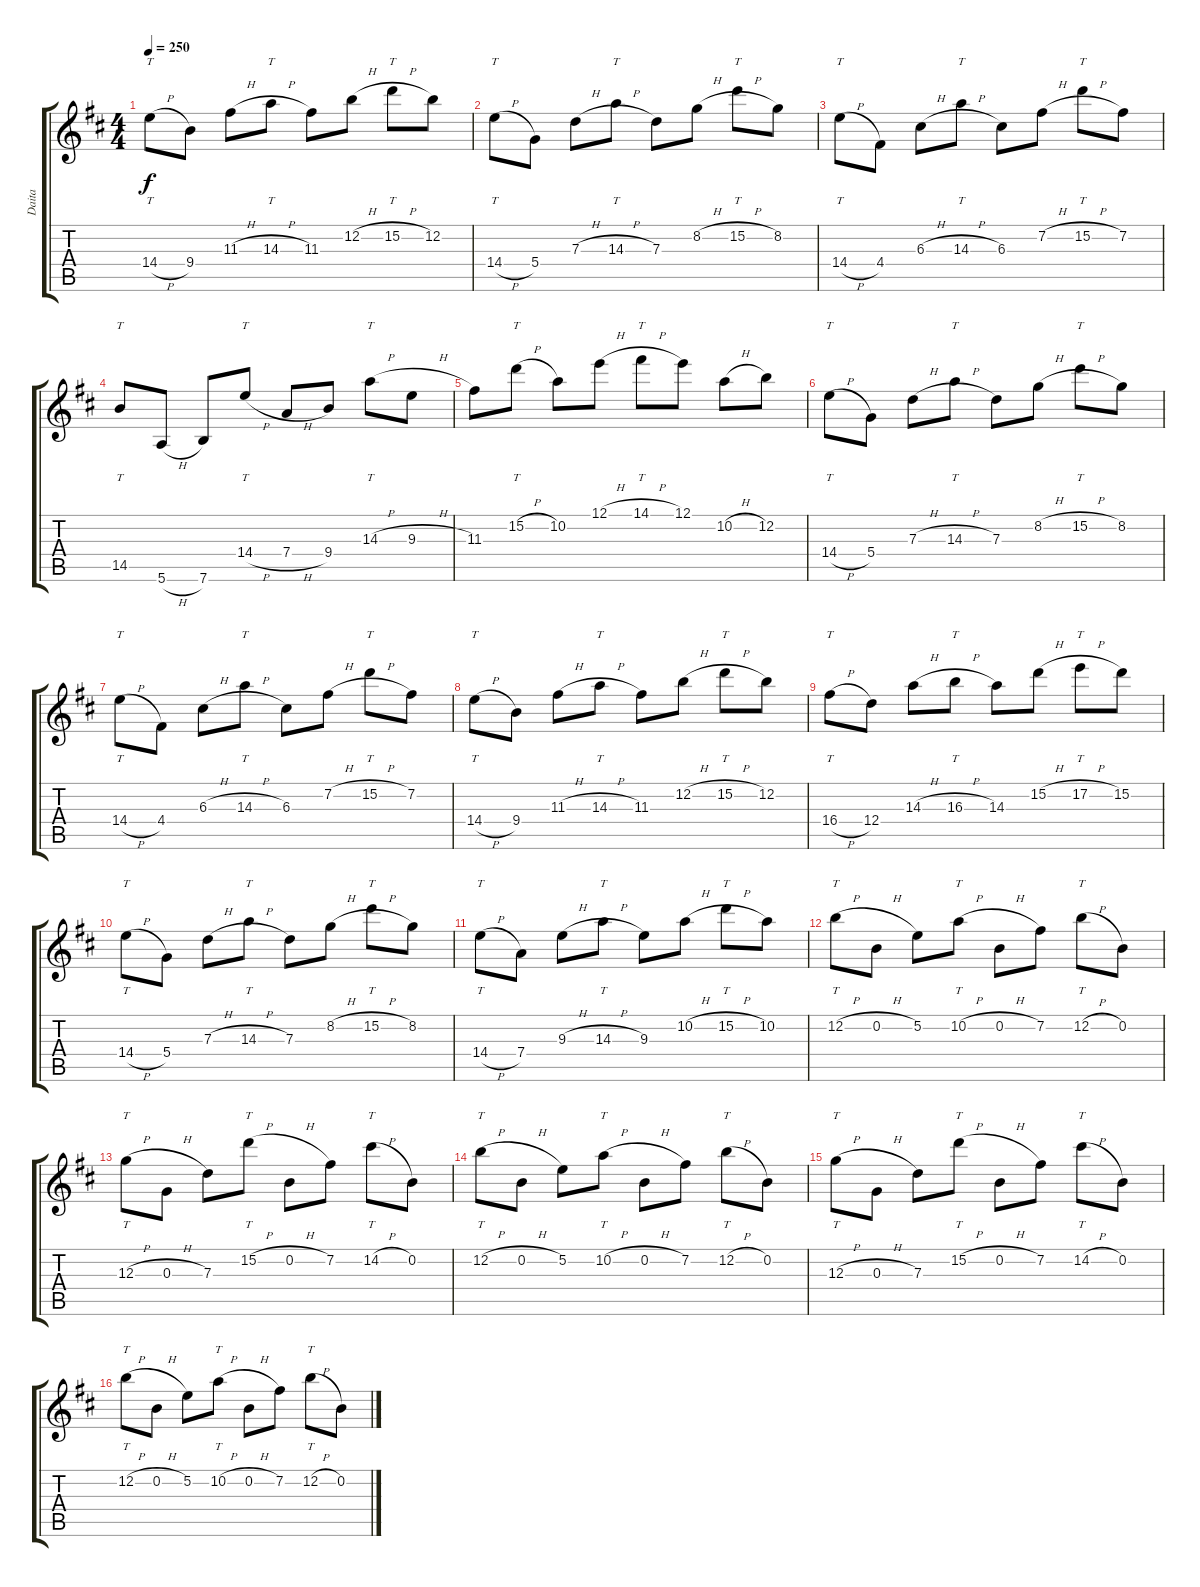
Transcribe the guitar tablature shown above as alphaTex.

\track ("Daita" "Daita") {instrument distortionguitar}
\staff {score tabs}
\tuning (E4 B3 G3 D3 A2 E2) {hide}
\ts (4 4)
\tempo 250
\clef g2
\ks d
14.4{h}.8{tt dy f} 9.4.8 11.3{h}.8 14.3{h}.8{tt} 11.3.8 12.2{h}.8 15.2{h}.8{tt} 12.2.8 |
14.4{h}.8{tt} 5.4.8 7.3{h}.8 14.3{h}.8{tt} 7.3.8 8.2{h}.8 15.2{h}.8{tt} 8.2.8 |
14.4{h}.8{tt} 4.4.8 6.3{h}.8 14.3{h}.8{tt} 6.3.8 7.2{h}.8 15.2{h}.8{tt} 7.2.8 |
14.5.8{tt} 5.6{h}.8 7.6.8 14.4{h}.8{tt} 7.4{h}.8 9.4.8 14.3{h}.8{tt} 9.3{h}.8 |
11.3.8 15.2{h}.8{tt} 10.2.8 12.1{h}.8 14.1{h}.8{tt} 12.1.8 10.2{h}.8 12.2.8 |
14.4{h}.8{tt} 5.4.8 7.3{h}.8 14.3{h}.8{tt} 7.3.8 8.2{h}.8 15.2{h}.8{tt} 8.2.8 |
14.4{h}.8{tt} 4.4.8 6.3{h}.8 14.3{h}.8{tt} 6.3.8 7.2{h}.8 15.2{h}.8{tt} 7.2.8 |
14.4{h}.8{tt} 9.4.8 11.3{h}.8 14.3{h}.8{tt} 11.3.8 12.2{h}.8 15.2{h}.8{tt} 12.2.8 |
16.4{h}.8{tt} 12.4.8 14.3{h}.8 16.3{h}.8{tt} 14.3.8 15.2{h}.8 17.2{h}.8{tt} 15.2.8 |
14.4{h}.8{tt} 5.4.8 7.3{h}.8 14.3{h}.8{tt} 7.3.8 8.2{h}.8 15.2{h}.8{tt} 8.2.8 |
14.4{h}.8{tt} 7.4.8 9.3{h}.8 14.3{h}.8{tt} 9.3.8 10.2{h}.8 15.2{h}.8{tt} 10.2.8 |
12.2{h}.8{tt} 0.2{h}.8 5.2.8 10.2{h}.8{tt} 0.2{h}.8 7.2.8 12.2{h}.8{tt} 0.2.8 |
12.3{h}.8{tt} 0.3{h}.8 7.3.8 15.2{h}.8{tt} 0.2{h}.8 7.2.8 14.2{h}.8{tt} 0.2.8 |
12.2{h}.8{tt} 0.2{h}.8 5.2.8 10.2{h}.8{tt} 0.2{h}.8 7.2.8 12.2{h}.8{tt} 0.2.8 |
12.3{h}.8{tt} 0.3{h}.8 7.3.8 15.2{h}.8{tt} 0.2{h}.8 7.2.8 14.2{h}.8{tt} 0.2.8 |
12.2{h}.8{tt} 0.2{h}.8 5.2.8 10.2{h}.8{tt} 0.2{h}.8 7.2.8 12.2{h}.8{tt} 0.2.8
